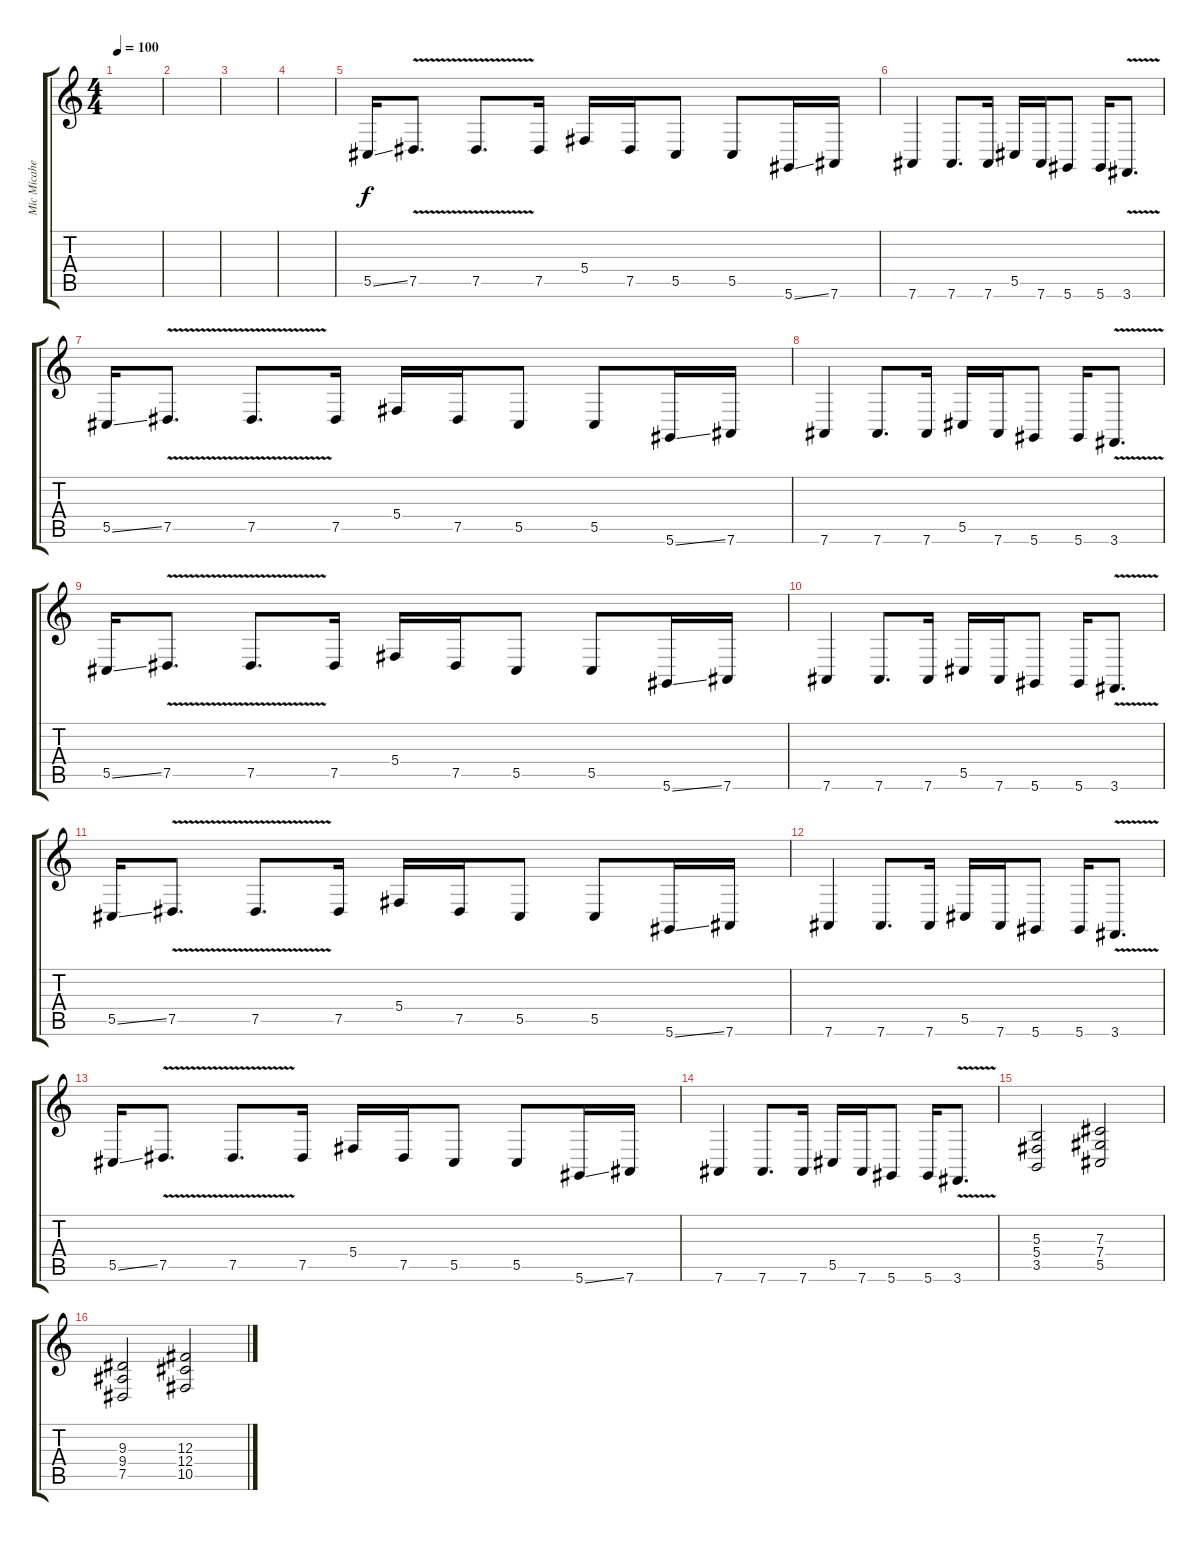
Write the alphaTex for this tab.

\track ("Mic Micaheli" "Mic Micahe") {instrument lead1square}
\staff {score tabs}
\tuning (Eb4 Bb3 Gb3 Db3 Ab2 Eb2) {hide}
\ts (4 4)
\tempo 100
\clef g2
\ks c
|
|
|
|
5.5{ss}.16 7.5{v}.8{d} 7.5{v}.8{d} 7.5.16 5.4.16 7.5.16 5.5.8 5.5.8 5.6{ss}.16 7.6.16 |
7.6.4 7.6.8{d} 7.6.16 5.5.16 7.6.16 5.6.8 5.6.16 3.6{v}.8{d} |
5.5{ss}.16 7.5{v}.8{d} 7.5{v}.8{d} 7.5.16 5.4.16 7.5.16 5.5.8 5.5.8 5.6{ss}.16 7.6.16 |
7.6.4 7.6.8{d} 7.6.16 5.5.16 7.6.16 5.6.8 5.6.16 3.6{v}.8{d} |
5.5{ss}.16 7.5{v}.8{d} 7.5{v}.8{d} 7.5.16 5.4.16 7.5.16 5.5.8 5.5.8 5.6{ss}.16 7.6.16 |
7.6.4 7.6.8{d} 7.6.16 5.5.16 7.6.16 5.6.8 5.6.16 3.6{v}.8{d} |
5.5{ss}.16 7.5{v}.8{d} 7.5{v}.8{d} 7.5.16 5.4.16 7.5.16 5.5.8 5.5.8 5.6{ss}.16 7.6.16 |
7.6.4 7.6.8{d} 7.6.16 5.5.16 7.6.16 5.6.8 5.6.16 3.6{v}.8{d} |
5.5{ss}.16 7.5{v}.8{d} 7.5{v}.8{d} 7.5.16 5.4.16 7.5.16 5.5.8 5.5.8 5.6{ss}.16 7.6.16 |
7.6.4 7.6.8{d} 7.6.16 5.5.16 7.6.16 5.6.8 5.6.16 3.6{v}.8{d} |
(5.3 5.4 3.5).2 (7.3 7.4 5.5).2 |
(9.3 9.4 7.5).2 (12.3 12.4 10.5).2
